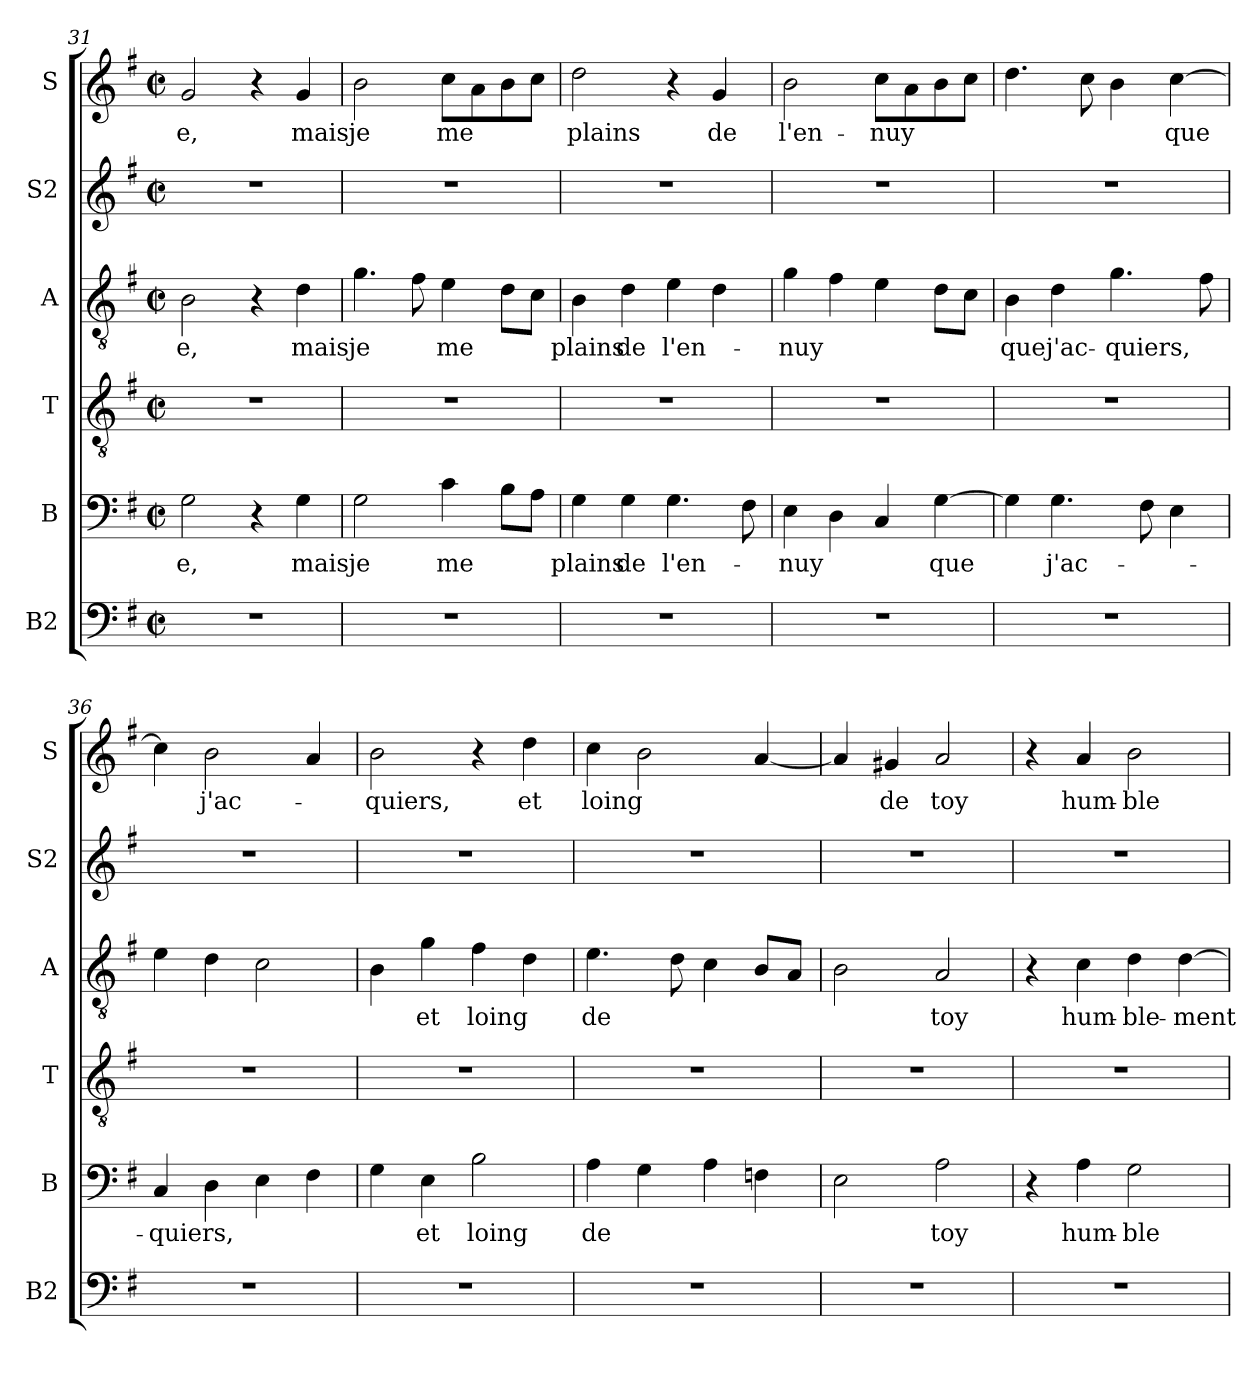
**kern	**kern	**text	**kern	**kern	**text	**kern	**kern	**text
*part6	*part5	*part5	*part4	*part3	*part3	*part2	*part1	*part1
*staff6	*staff5	*staff5	*staff4	*staff3	*staff3	*staff2	*staff1	*staff1
*I"B2	*I"B	*	*I"T	*I"A	*	*I"S2	*I"S	*
*I'B2	*I'B	*	*I'T	*I'A	*	*I'S2	*I'S	*
*clefF4	*clefF4	*	*clefGv2	*clefGv2	*	*clefG2	*clefG2	*
*k[f#]	*k[f#]	*	*k[f#]	*k[f#]	*	*k[f#]	*k[f#]	*
*M2/2	*M2/2	*	*M2/2	*M2/2	*	*M2/2	*M2/2	*
*met(c|)	*met(c|)	*	*met(c|)	*met(c|)	*	*met(c|)	*met(c|)	*
=31	=31	=31	=31	=31	=31	=31	=31	=31
!	!	!LO:LY:b	!	!	!LO:LY:b	!	!	!LO:LY:b
1r	2G\	-e,	1r	2B\	e,	1r	2g/	-e,
.	4r	.	.	4r	.	.	4r	.
!	!	!LO:LY:b	!	!	!LO:LY:b	!	!	!LO:LY:b
.	4G\	mais	.	4d\	mais	.	4g/	mais
!!LO:LB:g=z
=32	=32	=32	=32	=32	=32	=32	=32	=32
!	!	!LO:LY:b	!	!	!LO:LY:b	!	!	!LO:LY:b
1r	2G\	je	1r	4.g\	je	1r	2b\	je
.	.	.	.	8f#\	.	.	.	.
!	!	!LO:LY:b	!	!	!LO:LY:b	!	!	!LO:LY:b
.	4c\	me	.	4e\	me	.	8cc\L	me
.	.	.	.	.	.	.	8a\	.
.	8B\L	.	.	8d\L	.	.	8b\	.
.	8A\J	.	.	8c\J	.	.	8cc\J	.
=33	=33	=33	=33	=33	=33	=33	=33	=33
!	!	!LO:LY:b	!	!	!LO:LY:b	!	!	!LO:LY:b
1r	4G\	plains	1r	4B\	plains	1r	2dd\	plains
!	!	!LO:LY:b	!	!	!LO:LY:b	!	!	!
.	4G\	de	.	4d\	de	.	.	.
!	!	!LO:LY:b	!	!	!LO:LY:b	!	!	!
.	4.G\	l'en-	.	4e\	l'en-	.	4r	.
!	!	!	!	!	!	!	!	!LO:LY:b
.	.	.	.	4d\	.	.	4g/	de
.	8F#\	.	.	.	.	.	.	.
=34	=34	=34	=34	=34	=34	=34	=34	=34
!	!	!LO:LY:b	!	!	!LO:LY:b	!	!	!LO:LY:b
1r	4E\	-nuy	1r	4g\	-nuy	1r	2b\	l'en-
.	4D\	.	.	4f#\	.	.	.	.
!	!	!	!	!	!	!	!	!LO:LY:b
.	4C/	.	.	4e\	.	.	8cc\L	-nuy
.	.	.	.	.	.	.	8a\	.
!	!	!LO:LY:b	!	!	!	!	!	!
.	[4G\	que	.	8d\L	.	.	8b\	.
.	.	.	.	8c\J	.	.	8cc\J	.
=35	=35	=35	=35	=35	=35	=35	=35	=35
!	!	!	!	!	!LO:LY:b	!	!	!
1r	4G\]	.	1r	4B\	que	1r	4.dd\	.
!	!	!LO:LY:b	!	!	!LO:LY:b	!	!	!
.	4.G\	j'ac-	.	4d\	j'ac-	.	.	.
.	.	.	.	.	.	.	8cc\	.
!	!	!	!	!	!LO:LY:b	!	!	!
.	.	.	.	4.g\	-quiers,	.	4b\	.
.	8F#\	.	.	.	.	.	.	.
!	!	!	!	!	!	!	!	!LO:LY:b
.	4E\	.	.	.	.	.	[4cc\	que
.	.	.	.	8f#\	.	.	.	.
=36	=36	=36	=36	=36	=36	=36	=36	=36
!	!	!LO:LY:b	!	!	!	!	!	!
1r	4C/	-quiers,	1r	4e\	.	1r	4cc\]	.
!	!	!	!	!	!	!	!	!LO:LY:b
.	4D\	.	.	4d\	.	.	2b\	j'ac-
.	4E\	.	.	2c\	.	.	.	.
.	4F#\	.	.	.	.	.	4a/	.
!!LO:LB:g=z
=37	=37	=37	=37	=37	=37	=37	=37	=37
!	!	!	!	!	!	!	!	!LO:LY:b
1r	4G\	.	1r	4B\	.	1r	2b\	-quiers,
!	!	!LO:LY:b	!	!	!LO:LY:b	!	!	!
.	4E\	et	.	4g\	et	.	.	.
!	!	!LO:LY:b	!	!	!LO:LY:b	!	!	!
.	2B\	loing	.	4f#\	loing	.	4r	.
!	!	!	!	!	!	!	!	!LO:LY:b
.	.	.	.	4d\	.	.	4dd\	et
=38	=38	=38	=38	=38	=38	=38	=38	=38
!	!	!LO:LY:b	!	!	!LO:LY:b	!	!	!LO:LY:b
1r	4A\	de	1r	4.e\	de	1r	4cc\	loing
.	4G\	.	.	.	.	.	2b\	.
.	.	.	.	8d\	.	.	.	.
.	4A\	.	.	4c\	.	.	.	.
.	4Fn\	.	.	8B/L	.	.	[4a/	.
.	.	.	.	8A/J	.	.	.	.
=39	=39	=39	=39	=39	=39	=39	=39	=39
1r	2E\	.	1r	2B\	.	1r	4a/]	.
!	!	!	!	!	!	!	!	!LO:LY:b
.	.	.	.	.	.	.	4g#X/	de
!	!	!LO:LY:b	!	!	!LO:LY:b	!	!	!LO:LY:b
.	2A\	toy	.	2A/	toy	.	2a/	toy
=40	=40	=40	=40	=40	=40	=40	=40	=40
1r	4r	.	1r	4r	.	1r	4r	.
!	!	!LO:LY:b	!	!	!LO:LY:b	!	!	!LO:LY:b
.	4A\	hum-	.	4c\	hum-	.	4a/	hum-
!	!	!LO:LY:b	!	!	!LO:LY:b	!	!	!LO:LY:b
.	2G\	-ble-	.	4d\	-ble-	.	2b\	-ble-
!	!	!	!	!	!LO:LY:b	!	!	!
.	.	.	.	[4d\	-ment	.	.	.
=	=	=	=	=	=	=	=	=
*-	*-	*-	*-	*-	*-	*-	*-	*-
